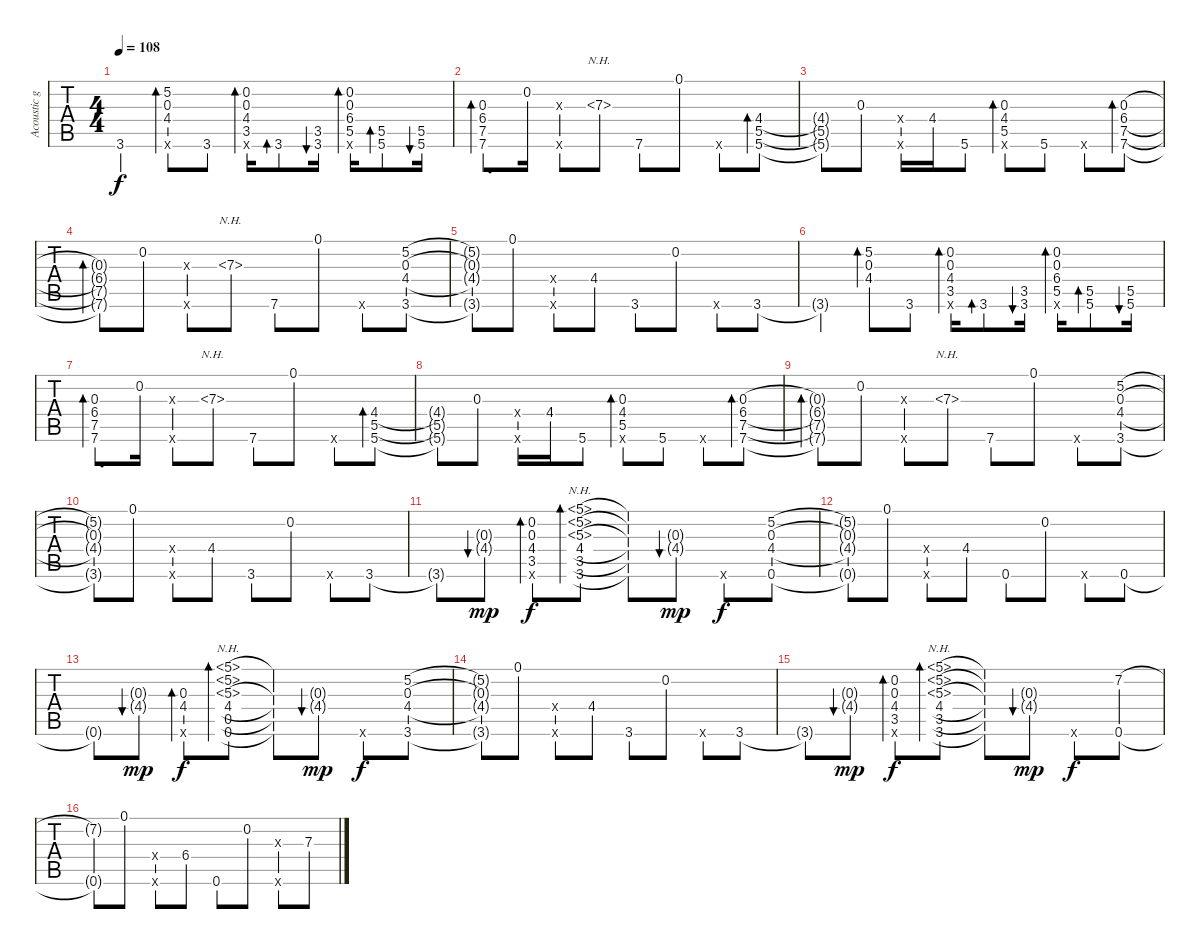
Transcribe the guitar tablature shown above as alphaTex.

\track ("Acoustic guitar" "Acoustic g") {instrument acousticguitarsteel}
\staff {tabs}
\tuning (Eb4 B3 Gb3 E3 Ab2 Db2) {hide}
\ts (4 4)
\tempo 108
\clef g2
\ks g#minor
3.6.4{dy f} (5.2 0.3 4.4{rf 3} 0.6{x rf 1}).8{bd 60} 3.6{rf 1}.8 (0.2 0.3 4.4 3.5{rf 3} 0.6{x rf 1}).16{bd 60} 3.6{rf 1}.8{bd 60} (3.5 3.6{rf 1}).16{bu 60} (0.2 0.3 6.4 5.5 5.6{x}).16{bd 60} (5.5 5.6).8{bd 60} (5.5 5.6).16{bu 60} |
(0.3 6.4 7.5 7.6{rf 1}).8{d bd 60} 0.2.16 (0.3{x} 0.6{x}).8 7.3{nh}.8 7.6.8 0.1.8 7.6{x}.8 (4.4 5.5 5.6).8{bd 60} |
(4.4{t} 5.5{t} 5.6{t}).8 0.3.8 (0.4{x} 0.6{x}).16 4.4.16 5.6.8 (0.3 4.4 5.5 0.6{x}).8{bd 60} 5.6.8 0.6{x}.8 (0.3 6.4 7.5 7.6).8{bd 60} |
(0.3{t} 6.4{t} 7.5{t} 7.6{t}).8{bd 60} 0.2.8 (0.3{x} 0.6{x}).8 7.3{nh}.8 7.6.8 0.1.8 7.6{x}.8 (5.2 0.3 4.4 3.6).8 |
(5.2{t} 0.3{t} 4.4{t} 3.6{t}).8 0.1.8 (0.4{x} 0.6{x}).8 4.4.8 3.6.8 0.2.8 0.6{x}.8 3.6.8 |
3.6{t}.4 (5.2 0.3 4.4).8{bd 60} 3.6.8 (0.2 0.3 4.4 3.5 0.6{x}).16{bd 60} 3.6.8{bd 60} (3.5 3.6).16{bu 60} (0.2 0.3 6.4 5.5 5.6{x}).16{bd 60} (5.5 5.6).8{bd 60} (5.5 5.6).16{bu 60} |
(0.3 6.4 7.5 7.6).8{d bd 60} 0.2.16 (0.3{x} 0.6{x}).8 7.3{nh}.8 7.6.8 0.1.8 7.6{x}.8 (4.4 5.5 5.6).8{bd 60} |
(4.4{t} 5.5{t} 5.6{t}).8 0.3.8 (0.4{x} 0.6{x}).16 4.4.16 5.6.8 (0.3 4.4 5.5 0.6{x}).8{bd 60} 5.6.8 0.6{x}.8 (0.3 6.4 7.5 7.6).8{bd 60} |
(0.3{t} 6.4{t} 7.5{t} 7.6{t}).8{bd 60} 0.2.8 (0.3{x} 0.6{x}).8 7.3{nh}.8 7.6.8 0.1.8 7.6{x}.8 (5.2 0.3 4.4 3.6).8 |
(5.2{t} 0.3{t} 4.4{t} 3.6{t}).8 0.1.8 (0.4{x} 0.6{x}).8 4.4.8 3.6.8 0.2.8 0.6{x}.8 3.6.8 |
3.6{t}.8 (0.3{g} 4.4{g}).8{bu 60 dy mp} (0.2 0.3 4.4 3.5 0.6{x}).8{bd 60 dy f} (5.1{nh} 5.2{nh} 5.3{nh} 4.4 3.5 3.6).8{bd 60} (5.1{t} 5.2{t} 5.3{t} 4.4{t} 3.5{t} 3.6{t}).8 (0.3{g} 4.4{g}).8{bu 60 dy mp} 0.6{x}.8{dy f} (5.2 0.3 4.4 0.6).8 |
(5.2{t} 0.3{t} 4.4{t} 0.6{t}).8 0.1.8 (0.4{x} 0.6{x}).8 4.4.8 0.6.8 0.2.8 0.6{x}.8 0.6.8 |
0.6{t}.8 (0.3{g} 4.4{g}).8{bu 60 dy mp} (0.3 4.4 0.6{x}).8{bd 60 dy f} (5.1{nh} 5.2{nh} 5.3{nh} 4.4 0.5 0.6{rf 1}).8{bd 60} (5.1{t} 5.3{t} 4.4{t} 0.5{t} 0.6{t}).8 (0.3{g} 4.4{g}).8{bu 60 dy mp} 0.6{x}.8{dy f} (5.2 0.3 4.4 3.6).8 |
(5.2{t} 0.3{t} 4.4{t} 3.6{t}).8 0.1.8 (0.4{x} 0.6{x}).8 4.4.8 3.6.8 0.2.8 0.6{x}.8 3.6.8 |
3.6{t}.8 (0.3{g} 4.4{g}).8{bu 60 dy mp} (0.2 0.3 4.4 3.5 0.6{x}).8{bd 60 dy f} (5.1{nh} 5.2{nh} 5.3{nh} 4.4 3.5 3.6).8{bd 60} (5.1{t} 5.2{t} 5.3{t} 4.4{t} 3.5{t} 3.6{t}).8 (0.3{g} 4.4{g}).8{bu 60 dy mp} 0.6{x}.8{dy f} (7.2 0.6).8 |
(7.2{t} 0.6{t}).8 0.1.8 (0.4{x} 0.6{x}).8 6.4.8 0.6.8 0.2.8 (0.3{x} 0.6{x}).8 7.3.8
